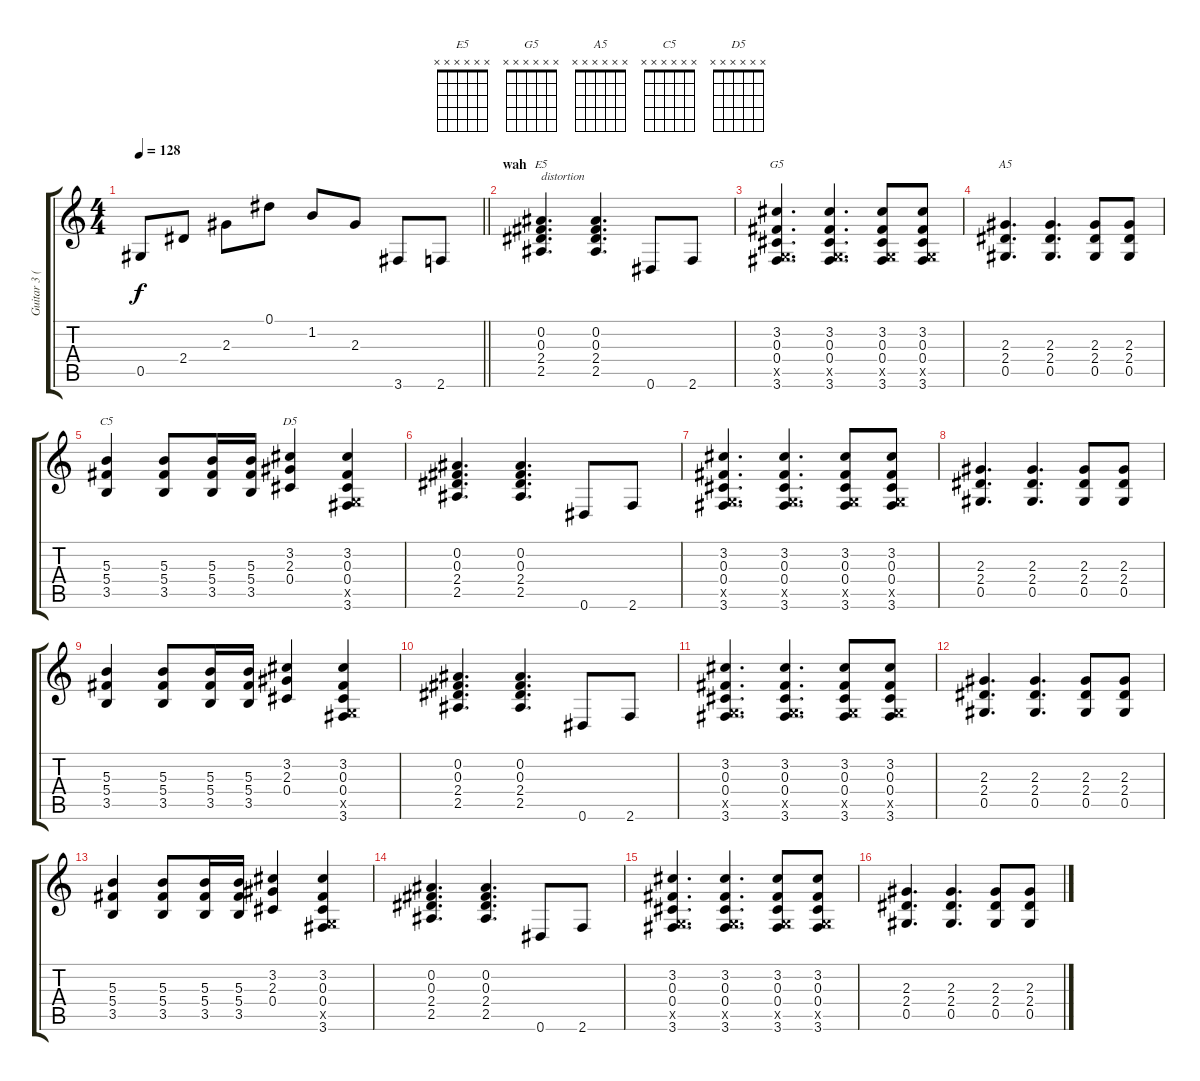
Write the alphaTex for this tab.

\track ("Guitar 3 (Slash)" "Guitar 3 (") {instrument electricguitarjazz}
\staff {score tabs}
\tuning (Eb4 Bb3 Gb3 Db3 Ab2 Eb2) {hide}
\chord ("E5" x x x x x x)
\chord ("G5" x x x x x x)
\chord ("A5" x x x x x x)
\chord ("C5" x x x x x x)
\chord ("D5" x x x x x x)
\ts (4 4)
\tempo 128
\clef g2
\barLineRight lightlight
\ks c
0.5.8{dy f} 2.4.8 2.3.8 0.1.8 1.2.8 2.3.8 3.6.8 2.6.8 |
\section ("" "wah")
(0.2 0.3 2.4 2.5).4{d ch "E5" txt "distortion" volume 9 instrument overdrivenguitar} (0.2 0.3 2.4 2.5).4{d} 0.6.8 2.6.8 |
(3.2 0.3 0.4 -1.5{x} 3.6).4{d ch "G5"} (3.2 0.3 0.4 -1.5{x} 3.6).4{d} (3.2 0.3 0.4 -1.5{x} 3.6).8 (3.2 0.3 0.4 -1.5{x} 3.6).8 |
(2.3 2.4 0.5).4{d ch "A5"} (2.3 2.4 0.5).4{d} (2.3 2.4 0.5).8 (2.3 2.4 0.5).8 |
(5.3 5.4 3.5).4{ch "C5"} (5.3 5.4 3.5).8 (5.3 5.4 3.5).16 (5.3 5.4 3.5).16 (3.2 2.3 0.4).4{ch "D5"} (3.2 0.3 0.4 -1.5{x} 3.6).4 |
(0.2 0.3 2.4 2.5).4{d} (0.2 0.3 2.4 2.5).4{d} 0.6.8 2.6.8 |
(3.2 0.3 0.4 -1.5{x} 3.6).4{d} (3.2 0.3 0.4 -1.5{x} 3.6).4{d} (3.2 0.3 0.4 -1.5{x} 3.6).8 (3.2 0.3 0.4 -1.5{x} 3.6).8 |
(2.3 2.4 0.5).4{d} (2.3 2.4 0.5).4{d} (2.3 2.4 0.5).8 (2.3 2.4 0.5).8 |
(5.3 5.4 3.5).4 (5.3 5.4 3.5).8 (5.3 5.4 3.5).16 (5.3 5.4 3.5).16 (3.2 2.3 0.4).4 (3.2 0.3 0.4 -1.5{x} 3.6).4 |
(0.2 0.3 2.4 2.5).4{d} (0.2 0.3 2.4 2.5).4{d} 0.6.8 2.6.8 |
(3.2 0.3 0.4 -1.5{x} 3.6).4{d} (3.2 0.3 0.4 -1.5{x} 3.6).4{d} (3.2 0.3 0.4 -1.5{x} 3.6).8 (3.2 0.3 0.4 -1.5{x} 3.6).8 |
(2.3 2.4 0.5).4{d} (2.3 2.4 0.5).4{d} (2.3 2.4 0.5).8 (2.3 2.4 0.5).8 |
(5.3 5.4 3.5).4 (5.3 5.4 3.5).8 (5.3 5.4 3.5).16 (5.3 5.4 3.5).16 (3.2 2.3 0.4).4 (3.2 0.3 0.4 -1.5{x} 3.6).4 |
(0.2 0.3 2.4 2.5).4{d} (0.2 0.3 2.4 2.5).4{d} 0.6.8 2.6.8 |
(3.2 0.3 0.4 -1.5{x} 3.6).4{d} (3.2 0.3 0.4 -1.5{x} 3.6).4{d} (3.2 0.3 0.4 -1.5{x} 3.6).8 (3.2 0.3 0.4 -1.5{x} 3.6).8 |
(2.3 2.4 0.5).4{d} (2.3 2.4 0.5).4{d} (2.3 2.4 0.5).8 (2.3 2.4 0.5).8
